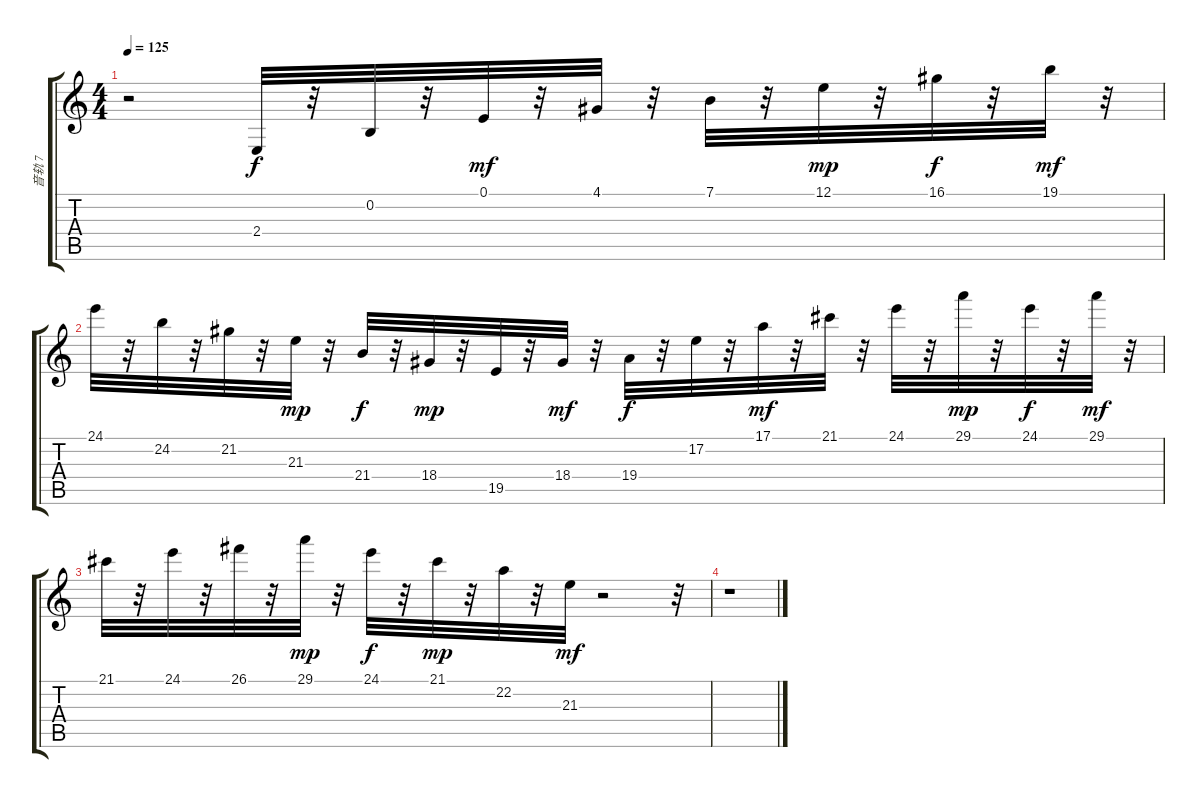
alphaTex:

\track ("音轨 7" "音轨 7") {instrument orchestralharp}
\staff {score tabs}
\tuning (E4 B3 G3 D3 A2 E2) {hide}
\ts (4 4)
\tempo 125
\clef g2
\ks c
r.2{dy mf} 2.4.32{dy f} r.32 0.2.32 r.32 0.1.32{dy mf} r.32 4.1.32 r.32 7.1.32 r.32 12.1.32{dy mp} r.32 16.1.32{dy f} r.32 19.1.32{dy mf} r.32 |
24.1.32 r.32 24.2.32 r.32 21.2.32 r.32 21.3.32{dy mp} r.32 21.4.32{dy f} r.32 18.4.32{dy mp} r.32 19.5.32 r.32 18.4.32{dy mf} r.32 19.4.32{dy f} r.32 17.2.32 r.32 17.1.32{dy mf} r.32 21.1.32 r.32 24.1.32 r.32 29.1.32{dy mp} r.32 24.1.32{dy f} r.32 29.1.32{dy mf} r.32 |
21.1.32 r.32 24.1.32 r.32 26.1.32 r.32 29.1.32{dy mp} r.32 24.1.32{dy f} r.32 21.1.32{dy mp} r.32 22.2.32 r.32 21.3.32{dy mf} r.2 r.32 |
r.1
